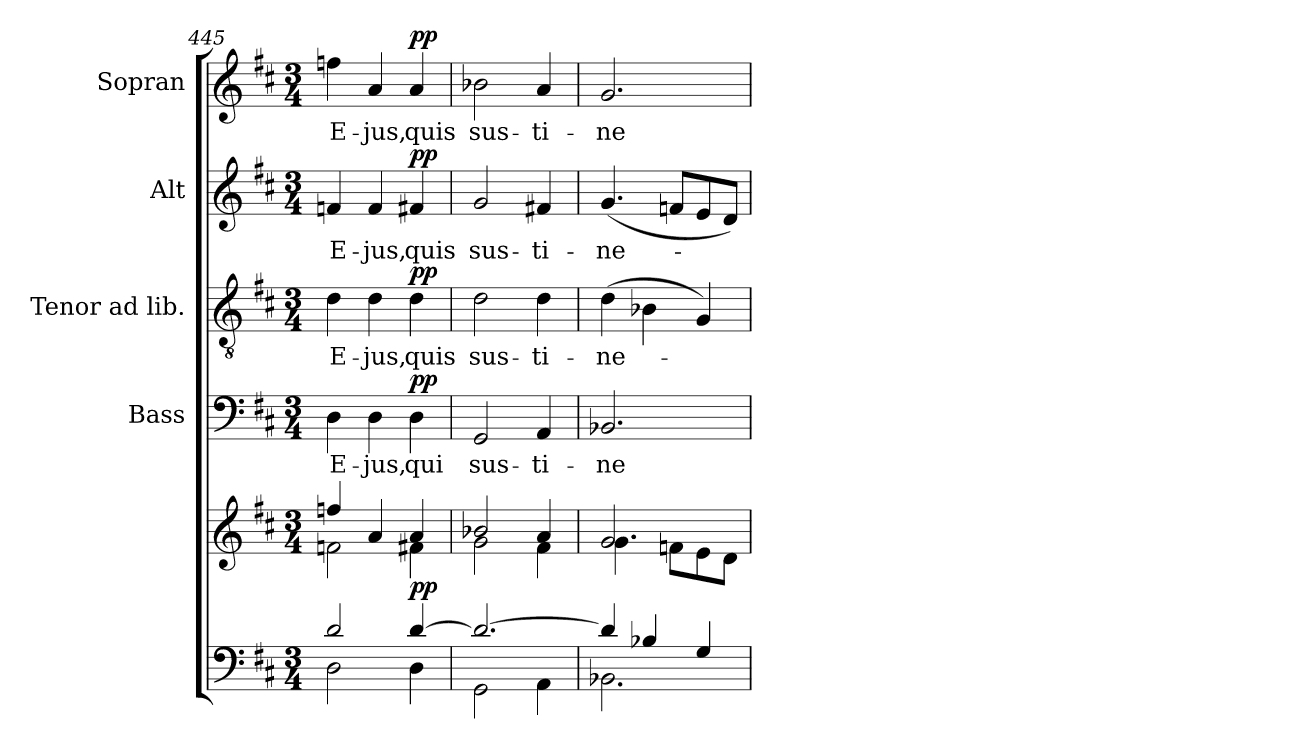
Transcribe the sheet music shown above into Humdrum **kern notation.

**kern	**kern	**dynam	**kern	**text	**dynam	**kern	**text	**dynam	**kern	**text	**dynam	**kern	**text	**dynam
*part5	*part5	*part5	*part4	*part4	*part4	*part3	*part3	*part3	*part2	*part2	*part2	*part1	*part1	*part1
*staff6	*staff5	*staff5/6	*staff4	*staff4	*staff4	*staff3	*staff3	*staff3	*staff2	*staff2	*staff2	*staff1	*staff1	*staff1
*	*	*	*I"Bass	*	*	*I"Tenor ad lib.	*	*	*I"Alt	*	*	*I"Sopran	*	*
*	*	*	*I'B.	*	*	*I'T.	*	*	*I'A.	*	*	*I'S.	*	*
*clefF4	*clefG2	*	*clefF4	*	*	*clefGv2	*	*	*clefG2	*	*	*clefG2	*	*
*k[f#c#]	*k[f#c#]	*	*k[f#c#]	*	*	*k[f#c#]	*	*	*k[f#c#]	*	*	*k[f#c#]	*	*
*D:	*D:	*	*D:	*	*	*D:	*	*	*D:	*	*	*D:	*	*
*M3/4	*M3/4	*	*M3/4	*	*	*M3/4	*	*	*M3/4	*	*	*M3/4	*	*
=445	=445	=445	=445	=445	=445	=445	=445	=445	=445	=445	=445	=445	=445	=445
*^	*^	*	*	*	*	*	*	*	*	*	*	*	*	*
!	!	!	!	!	!	!LO:LY:b	!	!	!LO:LY:b	!	!	!LO:LY:b	!	!	!LO:LY:b	!
2d/	2D\	4ffn/	2fn\	.	4D\	E-	.	4d\	E-	.	4fn/	E-	.	4ffn\	E-	.
!	!	!	!	!	!	!LO:LY:b	!	!	!LO:LY:b	!	!	!LO:LY:b	!	!	!LO:LY:b	!
.	.	4a/	.	.	4D\	-jus,	.	4d\	-jus,	.	4f/	-jus,	.	4a/	-jus,	.
!	!	!	!	!LO:DY:b	!	!LO:LY:b	!LO:DY:a	!	!LO:LY:b	!LO:DY:a	!	!LO:LY:b	!LO:DY:a	!	!LO:LY:b	!LO:DY:a
[>4d/	4D\	4a/	4f#X\	pp	4D\	qui	pp	4d\	quis	pp	4f#X/	quis	pp	4a/	quis	pp
!!LO:LB:g=z
=446	=446	=446	=446	=446	=446	=446	=446	=446	=446	=446	=446	=446	=446	=446	=446	=446
!	!	!	!	!	!	!LO:LY:b	!	!	!LO:LY:b	!	!	!LO:LY:b	!	!	!LO:LY:b	!
2.d/_	2GG\	2b-X/	2g\	.	2GG/	sus-	.	2d\	sus-	.	2g/	sus-	.	2b-X\	sus-	.
!	!	!	!	!	!	!LO:LY:b	!	!	!LO:LY:b	!	!	!LO:LY:b	!	!	!LO:LY:b	!
.	4AA\	4a/	4f#\	.	4AA/	-ti-	.	4d\	-ti-	.	4f#X/	-ti-	.	4a/	-ti-	.
=447	=447	=447	=447	=447	=447	=447	=447	=447	=447	=447	=447	=447	=447	=447	=447	=447
!	!	!	!	!	!	!LO:LY:b	!	!	!LO:LY:b	!	!	!LO:LY:b	!	!	!LO:LY:b	!
4d/]	2.BB-X\	2.g/	4.g\	.	2.BB-X/	-ne-	.	(>4d\	-ne-	.	(<4.g/	-ne-	.	2.g/	-ne-	.
4B-X/	.	.	.	.	.	.	.	4B-X\	.	.	.	.	.	.	.	.
.	.	.	8fn\L	.	.	.	.	.	.	.	8fn/L	.	.	.	.	.
4G/	.	.	8e\	.	.	.	.	4G/)	.	.	8e/	.	.	.	.	.
.	.	.	8d\J	.	.	.	.	.	.	.	8d/J)	.	.	.	.	.
*v	*v	*	*	*	*	*	*	*	*	*	*	*	*	*	*	*
*	*v	*v	*	*	*	*	*	*	*	*	*	*	*	*	*
=	=	=	=	=	=	=	=	=	=	=	=	=	=	=
*-	*-	*-	*-	*-	*-	*-	*-	*-	*-	*-	*-	*-	*-	*-
